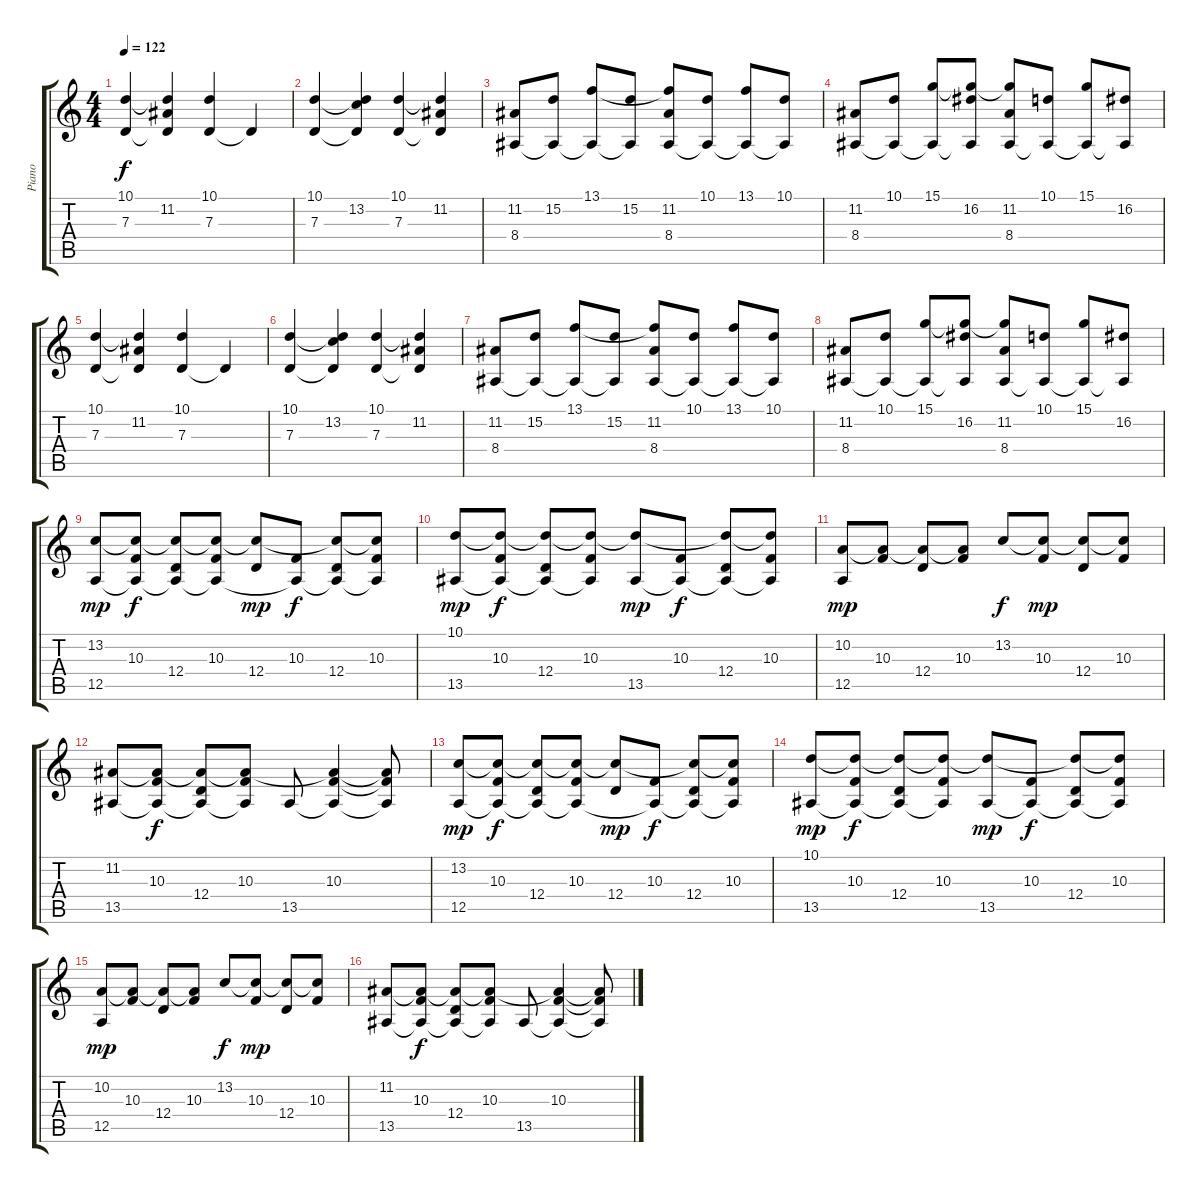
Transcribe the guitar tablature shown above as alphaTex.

\track ("Piano" "Piano") {mute instrument brightacousticpiano}
\staff {score tabs}
\tuning (E4 B3 G3 D3 A2 E2) {hide}
\ts (4 4)
\tempo 122
\clef g2
\ks c
(10.1 7.3).4{dy f} (10.1{t} 11.2 7.3{t}).4 (10.1 7.3).4 7.3{t}.4 |
(10.1 7.3).4 (10.1{t} 13.2 7.3{t}).4 (10.1 7.3).4 (10.1{t} 11.2 7.3{t}).4 |
(11.2 8.4).8 (15.2 8.4{t}).8 (13.1 8.4{t}).8 (15.2 8.4{t}).8 (13.1{t} 11.2 8.4).8 (10.1 8.4{t}).8 (13.1 8.4{t}).8 (10.1 8.4{t}).8 |
(11.2 8.4).8 (10.1 8.4{t}).8 (15.1 8.4{t}).8 (15.1{t} 16.2 8.4{t}).8 (15.1{t} 11.2 8.4).8 (10.1 8.4{t}).8 (15.1 8.4{t}).8 (16.2 8.4{t}).8 |
(10.1 7.3).4 (10.1{t} 11.2 7.3{t}).4 (10.1 7.3).4 7.3{t}.4 |
(10.1 7.3).4 (10.1{t} 13.2 7.3{t}).4 (10.1 7.3).4 (10.1{t} 11.2 7.3{t}).4 |
(11.2 8.4).8 (15.2 8.4{t}).8 (13.1 8.4{t}).8 (15.2 8.4{t}).8 (13.1{t} 11.2 8.4).8 (10.1 8.4{t}).8 (13.1 8.4{t}).8 (10.1 8.4{t}).8 |
(11.2 8.4).8 (10.1 8.4{t}).8 (15.1 8.4{t}).8 (15.1{t} 16.2 8.4{t}).8 (15.1{t} 11.2 8.4).8 (10.1 8.4{t}).8 (15.1 8.4{t}).8 (16.2 8.4{t}).8 |
(13.2 12.5).8{dy mp} (13.2{t} 10.3 12.5{t}).8{dy f} (13.2{t} 12.4 12.5{t}).8 (13.2{t} 10.3 12.5{t}).8 (13.2{t} 12.4).8{dy mp} (10.3 12.5{t}).8{dy f} (13.2{t} 12.4 12.5{t}).8 (13.2{t} 10.3 12.5{t}).8 |
(10.1 13.5).8{dy mp} (10.1{t} 10.3 13.5{t}).8{dy f} (10.1{t} 12.4 13.5{t}).8 (10.1{t} 10.3 13.5{t}).8 (10.1{t} 13.5).8{dy mp} (10.3 13.5{t}).8{dy f} (10.1{t} 12.4 13.5{t}).8 (10.1{t} 10.3 13.5{t}).8 |
(10.2 12.5).8{dy mp} (10.2{t} 10.3).8 (10.2{t} 12.4).8 (10.2{t} 10.3).8 13.2.8{dy f} (13.2{t} 10.3).8{dy mp} (13.2{t} 12.4).8 (13.2{t} 10.3).8 |
(11.2 13.5).8 (11.2{t} 10.3 13.5{t}).8{dy f} (11.2{t} 12.4 13.5{t}).8 (11.2{t} 10.3 13.5{t}).8 13.5.8 (11.2{t} 10.3 13.5{t}).4 (11.2{t} 10.3{t} 13.5{t}).8 |
(13.2 12.5).8{dy mp} (13.2{t} 10.3 12.5{t}).8{dy f} (13.2{t} 12.4 12.5{t}).8 (13.2{t} 10.3 12.5{t}).8 (13.2{t} 12.4).8{dy mp} (10.3 12.5{t}).8{dy f} (13.2{t} 12.4 12.5{t}).8 (13.2{t} 10.3 12.5{t}).8 |
(10.1 13.5).8{dy mp} (10.1{t} 10.3 13.5{t}).8{dy f} (10.1{t} 12.4 13.5{t}).8 (10.1{t} 10.3 13.5{t}).8 (10.1{t} 13.5).8{dy mp} (10.3 13.5{t}).8{dy f} (10.1{t} 12.4 13.5{t}).8 (10.1{t} 10.3 13.5{t}).8 |
(10.2 12.5).8{dy mp} (10.2{t} 10.3).8 (10.2{t} 12.4).8 (10.2{t} 10.3).8 13.2.8{dy f} (13.2{t} 10.3).8{dy mp} (13.2{t} 12.4).8 (13.2{t} 10.3).8 |
(11.2 13.5).8 (11.2{t} 10.3 13.5{t}).8{dy f} (11.2{t} 12.4 13.5{t}).8 (11.2{t} 10.3 13.5{t}).8 13.5.8 (11.2{t} 10.3 13.5{t}).4 (11.2{t} 10.3{t} 13.5{t}).8
